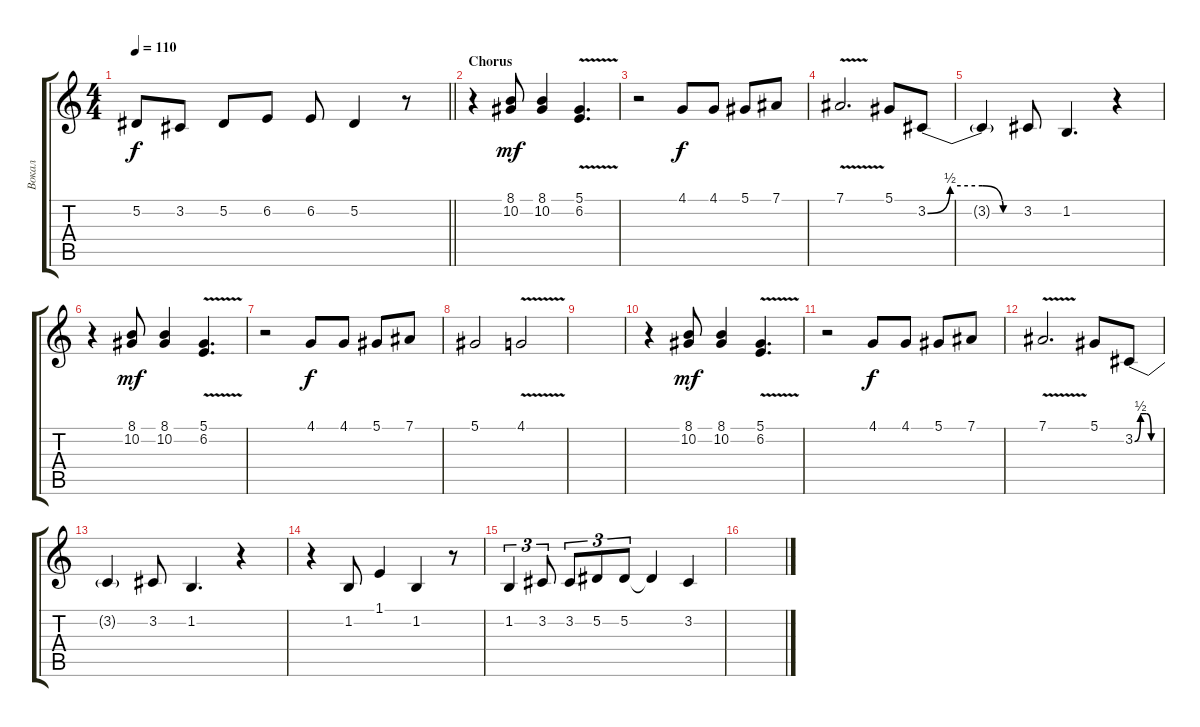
\track ("Вокал" "Вокал") {mute instrument trumpet}
\staff {score tabs}
\tuning (Eb4 Bb3 Gb3 Db3 Ab2 Eb2) {hide}
\ts (4 4)
\tempo 110
\clef g2
\barLineRight lightlight
\ks c
5.2{t}.8{dy f} 3.2.8 5.2.8 6.2.8 6.2.8 5.2.4 r.8 |
\section ("" "Chorus")
r.4 (8.1 10.2).8{dy mf} (8.1 10.2).4 (5.1{v} 6.2).4{d} |
r.2 4.1.8{dy f} 4.1.8 5.1.8 7.1.8 |
7.1{v}.2{d} 5.1.8 3.2{be (custom 0 0 14 2 34 2 47 0 60 0)}.8 |
3.2{t}.4 3.2.8 1.2.4{d} r.4 |
r.4 (8.1 10.2).8{dy mf} (8.1 10.2).4 (5.1{v} 6.2).4{d} |
r.2 4.1.8{dy f} 4.1.8 5.1.8 7.1.8 |
5.1.2 4.1{v}.2 |
|
r.4 (8.1 10.2).8{dy mf} (8.1 10.2).4 (5.1{v} 6.2).4{d} |
r.2 4.1.8{dy f} 4.1.8 5.1.8 7.1.8 |
7.1{v}.2{d} 5.1.8 3.2{be (custom 0 0 14 2 29 2 40 0 60 0)}.8 |
3.2{t}.4 3.2.8 1.2.4{d} r.4 |
r.4 1.2.8 1.1.4 1.2.4 r.8 |
1.2.4{tu (3 2)} 3.2.8{tu (3 2)} 3.2.8{tu (3 2)} 5.2.8{tu (3 2)} 5.2.8{tu (3 2)} 5.2{t}.4 3.2.4 |
\ks aminor
